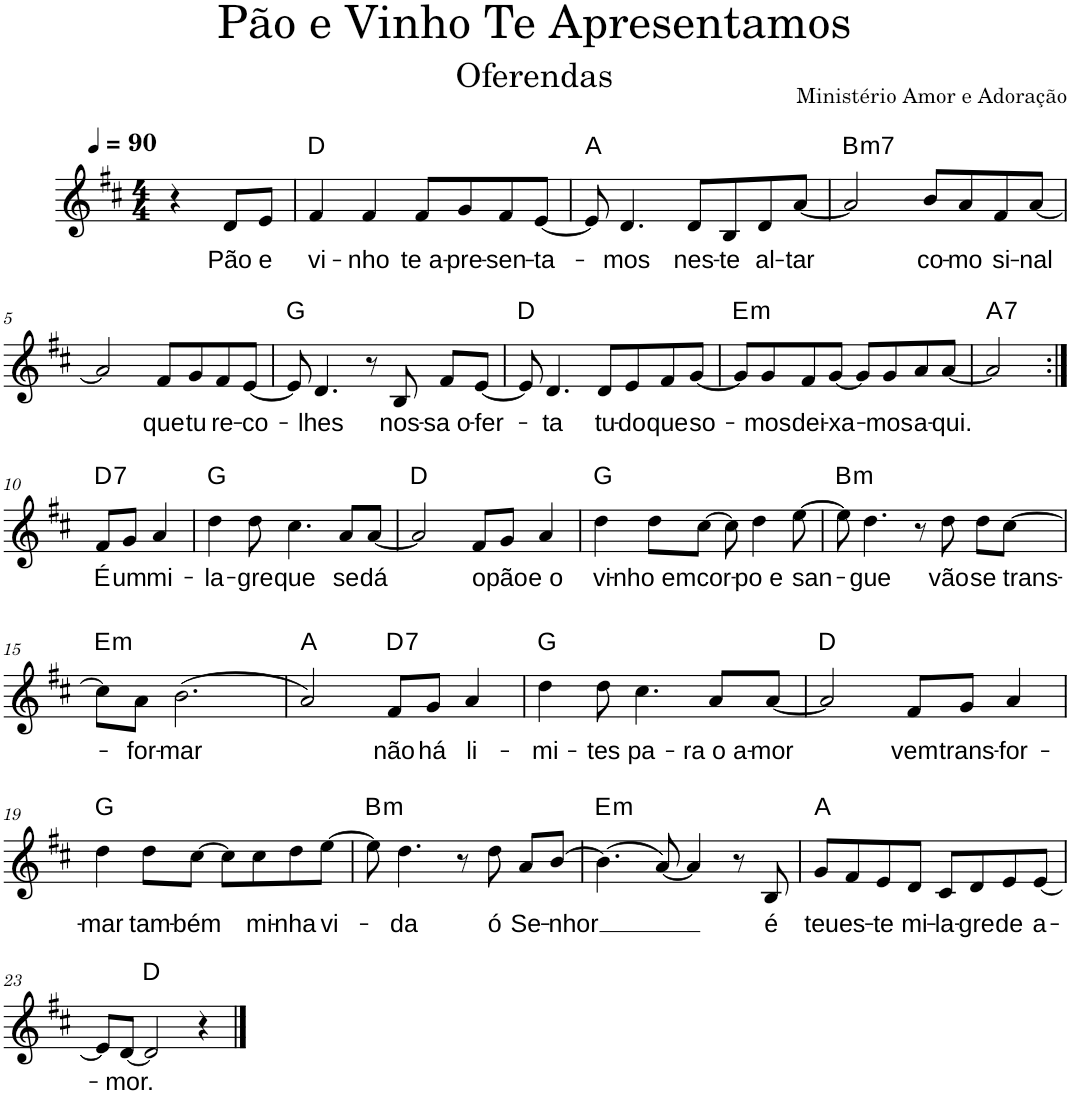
**kern	**text	**harte
*part1	*part1	*part1
*staff1	*staff1	*
*I"Piano	*	*
*I'Pno.	*	*
*clefG2	*	*
*k[f#c#]	*	*
*M4/4	*	*
*MM90	*	*
=1	=1	=1
4r	.	.
!	!LO:LY:b	!
8d/L	Pão	.
!	!LO:LY:b	!
8e/J	e	.
=2	=2	=2
!	!LO:LY:b	!
4f#/	vi-	D:maj
!	!LO:LY:b	!
4f#/	-nho	.
!	!LO:LY:b	!
8f#/L	te a-	.
!	!LO:LY:b	!
8g/	-pre-	.
!	!LO:LY:b	!
8f#/	-sen-	.
!	!LO:LY:b	!
[8e/J	-ta-	.
=3	=3	=3
8e/]	.	A:maj
!	!LO:LY:b	!
4.d/	-mos	.
!	!LO:LY:b	!
8d/L	nes-	.
!	!LO:LY:b	!
8B/	-te	.
!	!LO:LY:b	!
8d/	al-	.
!	!LO:LY:b	!
[8a/J	-tar	.
=4	=4	=4
!	!	!LO:H:kt=m7
2a/]	.	B:min7
!	!LO:LY:b	!
8b/L	co-	.
!	!LO:LY:b	!
8a/	-mo	.
!	!LO:LY:b	!
8f#/	si-	.
!	!LO:LY:b	!
[8a/J	-nal	.
!!LO:LB:g=z
=5	=5	=5
2a/]	.	.
!	!LO:LY:b	!
8f#/L	que	.
!	!LO:LY:b	!
8g/	tu	.
!	!LO:LY:b	!
8f#/	re-	.
!	!LO:LY:b	!
[8e/J	-co-	.
=6	=6	=6
8e/]	.	G:maj
!	!LO:LY:b	!
4.d/	-lhes	.
8r	.	.
!	!LO:LY:b	!
8B/	nos-	.
!	!LO:LY:b	!
8f#/L	-sa o-	.
!	!LO:LY:b	!
[8e/J	-fer-	.
=7	=7	=7
8e/]	.	D:maj
!	!LO:LY:b	!
4.d/	-ta	.
!	!LO:LY:b	!
8d/L	tu-	.
!	!LO:LY:b	!
8e/	-do	.
!	!LO:LY:b	!
8f#/	que	.
!	!LO:LY:b	!
[8g/J	so-	.
=8	=8	=8
!	!	!LO:H:kt=m
8g/L]	.	E:min
!	!LO:LY:b	!
8g/	-mos	.
!	!LO:LY:b	!
8f#/	dei-	.
!	!LO:LY:b	!
[8g/J	-xa-	.
8g/L]	.	.
!	!LO:LY:b	!
8g/	-mos	.
!	!LO:LY:b	!
8a/	a-	.
!	!LO:LY:b	!
[8a/J	-qui.	.
=9	=9	=9
!	!	!LO:H:kt=7
2a/]	.	A:7
!!LO:LB:g=z
=10:|!	=10:|!	=10:|!
!	!LO:LY:b	!LO:H:kt=7
8f#/L	É	D:7
!	!LO:LY:b	!
8g/J	um	.
!	!LO:LY:b	!
4a/	mi-	.
=11	=11	=11
!	!LO:LY:b	!
4dd\	-la-	G:maj
!	!LO:LY:b	!
8dd\	-gre	.
!	!LO:LY:b	!
4.cc#\	que	.
!	!LO:LY:b	!
8a/L	se	.
!	!LO:LY:b	!
[8a/J	dá	.
=12	=12	=12
2a/]	.	D:maj
!	!LO:LY:b	!
8f#/L	o	.
!	!LO:LY:b	!
8g/J	pão	.
!	!LO:LY:b	!
4a/	e o	.
=13	=13	=13
!	!LO:LY:b	!
4dd\	vi-	G:maj
!	!LO:LY:b	!
8dd\L	-nho em	.
!	!LO:LY:b	!
[8cc#\J	cor-	.
8cc#\]	.	.
!	!LO:LY:b	!
4dd\	-po e	.
!	!LO:LY:b	!
[8ee\	san-	.
=14	=14	=14
!	!	!LO:H:kt=m
8ee\]	.	B:min
!	!LO:LY:b	!
4.dd\	-gue	.
8r	.	.
!	!LO:LY:b	!
8dd\	vão	.
!	!LO:LY:b	!
8dd\L	se	.
!	!LO:LY:b	!
[8cc#\J	trans-	.
!!LO:LB:g=z
=15	=15	=15
!	!	!LO:H:kt=m
8cc#\L]	.	E:min
!	!LO:LY:b	!
8a\J	-for-	.
!	!LO:LY:b	!
(2.b\	-mar	.
=16	=16	=16
2a/)	.	A:maj
!	!LO:LY:b	!LO:H:kt=7
8f#/L	não	D:7
!	!LO:LY:b	!
8g/J	há	.
!	!LO:LY:b	!
4a/	li-	.
=17	=17	=17
!	!LO:LY:b	!
4dd\	-mi-	G:maj
!	!LO:LY:b	!
8dd\	-tes	.
!	!LO:LY:b	!
4.cc#\	pa-	.
!	!LO:LY:b	!
8a/L	-ra o a-	.
!	!LO:LY:b	!
[8a/J	-mor	.
=18	=18	=18
2a/]	.	D:maj
!	!LO:LY:b	!
8f#/L	vem	.
!	!LO:LY:b	!
8g/J	trans-	.
!	!LO:LY:b	!
4a/	-for-	.
!!LO:LB:g=z
=19	=19	=19
!	!LO:LY:b	!
4dd\	-mar	G:maj
!	!LO:LY:b	!
8dd\L	tam-	.
!	!LO:LY:b	!
[8cc#\J	-bém	.
8cc#\L]	.	.
!	!LO:LY:b	!
8cc#\	mi-	.
!	!LO:LY:b	!
8dd\	-nha	.
!	!LO:LY:b	!
[8ee\J	vi-	.
=20	=20	=20
!	!	!LO:H:kt=m
8ee\]	.	B:min
!	!LO:LY:b	!
4.dd\	-da	.
8r	.	.
!	!LO:LY:b	!
8dd\	ó	.
!	!LO:LY:b	!
8a/L	Se-	.
!	!LO:LY:b	!
[8b/J	-nhor	.
=21	=21	=21
!	!	!LO:H:kt=m
(4.b\]	.	E:min
[8a/)	.	.
4a/]	.	.
8r	.	.
!	!LO:LY:b	!
8B/	é	.
=22	=22	=22
!	!LO:LY:b	!
8g/L	teu	A:maj
!	!LO:LY:b	!
8f#/	es-	.
!	!LO:LY:b	!
8e/	-te	.
!	!LO:LY:b	!
8d/J	mi-	.
!	!LO:LY:b	!
8c#/L	-la-	.
!	!LO:LY:b	!
8d/	-gre	.
!	!LO:LY:b	!
8e/	de	.
!	!LO:LY:b	!
[8e/J	a-	.
!!LO:LB:g=z
=23	=23	=23
8e/L]	.	.
!	!LO:LY:b	!
[8d/J	-mor.	.
2d/]	.	D:maj
4r	.	.
==	==	==
*-	*-	*-
